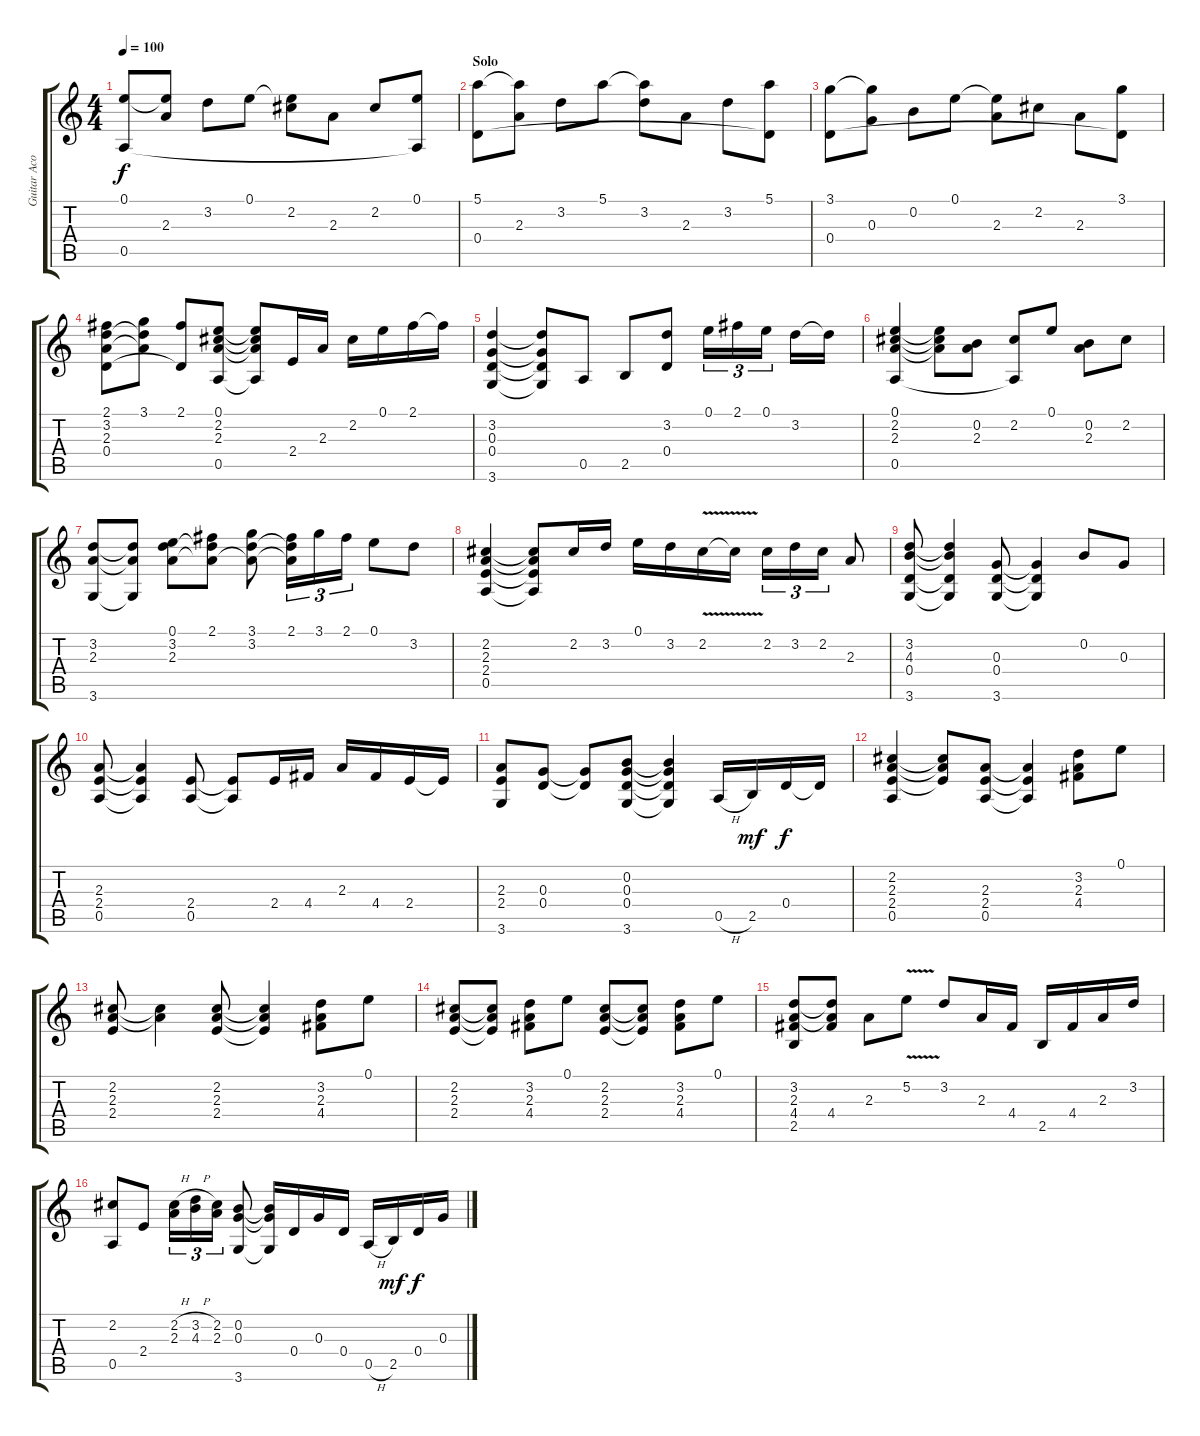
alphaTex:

\track ("Guitar Acoustic Steel (Solo)" "Guitar Aco") {instrument acousticguitarsteel}
\staff {score tabs}
\tuning (E4 B3 G3 D3 A2 E2) {hide}
\ts (4 4)
\tempo 100
\clef g2
\ks c
(0.1 0.5).8{dy f} (0.1{t} 2.3).8 3.2.8 0.1.8 (0.1{t} 2.2).8 2.3.8 2.2.8 (0.1 0.5{t}).8 |
\section ("" "Solo")
(5.1 0.4).8{volume 15} (5.1{t} 2.3).8 3.2.8 5.1.8 (5.1{t} 3.2).8 2.3.8 3.2.8 (5.1 0.4{t}).8 |
(3.1 0.4).8 (3.1{t} 0.3).8 0.2.8 0.1.8 (0.1{t} 2.3).8 2.2.8 2.3.8 (3.1 0.4{t}).8 |
(2.1 3.2 2.3 0.4).8 (3.1 3.2{t} 2.3{t}).8 (2.1 0.4{t}).8 (0.1 2.2 2.3 0.5).8 (0.1{t} 2.2{t} 2.3{t} 0.5{t}).8 2.4.16 2.3.16 2.2.16 0.1.16 2.1.16 2.1{t}.16 |
(3.2 0.3 0.4 3.6).4 (3.2{t} 0.3{t} 0.4{t} 3.6{t}).8 0.5.8 2.5.8 (3.2 0.4).8 0.1.16{tu (3 2)} 2.1.16{tu (3 2)} 0.1.16{tu (3 2)} 3.2.16 3.2{t}.16 |
(0.1 2.2 2.3 0.5).4 (0.1{t} 2.2{t} 2.3{t}).8 (0.2 2.3).8 (2.2 0.5{t}).8 0.1.8 (0.2 2.3).8 2.2.8 |
(3.2 2.3 3.6).8 (3.2{t} 2.3{t} 3.6{t}).8 (0.1 3.2 2.3).8 (2.1 3.2{t} 2.3{t}).8 (3.1 3.2 2.3{t}).8 (2.1 3.2{t} 2.3{t}).16{tu (3 2)} 3.1.16{tu (3 2)} 2.1.16{tu (3 2)} 0.1.8 3.2.8 |
(2.2 2.3 2.4 0.5).4 (2.2{t} 2.3{t} 2.4{t} 0.5{t}).8 2.2.16 3.2.16 0.1.16 3.2.16 2.2{v}.16 2.2{t}.16 2.2.16{tu (3 2)} 3.2.16{tu (3 2)} 2.2.16{tu (3 2)} 2.3.8 |
(3.2 4.3 0.4 3.6).8 (3.2{t} 4.3{t} 0.4{t} 3.6{t}).4 (0.3 0.4 3.6).8 (0.3{t} 0.4{t} 3.6{t}).4 0.2.8 0.3.8 |
(2.3 2.4 0.5).8 (2.3{t} 2.4{t} 0.5{t}).4 (2.4 0.5).8 (2.4{t} 0.5{t}).8 2.4.16 4.4.16 2.3.16 4.4.16 2.4.16 2.4{t}.16 |
(2.3 2.4 3.6).8 (0.3 0.4).8 (0.3{t} 0.4{t}).8 (0.2 0.3 0.4 3.6).8 (0.2{t} 0.3{t} 0.4{t} 3.6{t}).4 0.5{h}.16 2.5.16{dy mf} 0.4.16{dy f} 0.4{t}.16 |
(2.2 2.3 2.4 0.5).4 (2.2{t} 2.3{t} 2.4{t}).8 (2.3 2.4 0.5).8 (2.3{t} 2.4{t} 0.5{t}).4 (3.2 2.3 4.4).8 0.1.8 |
(2.2 2.3 2.4).8 (2.2{t} 2.3{t}).4 (2.2 2.3 2.4).8 (2.2{t} 2.3{t} 2.4{t}).4 (3.2 2.3 4.4).8 0.1.8 |
(2.2 2.3 2.4).8 (2.2{t} 2.3{t} 2.4{t}).8 (3.2 2.3 4.4).8 0.1.8 (2.2 2.3 2.4).8 (2.2{t} 2.3{t} 2.4{t}).8 (3.2 2.3 4.4).8 0.1.8 |
(3.2 2.3 4.4 2.5).8 (3.2{t} 2.3{t} 4.4).8 2.3.8 5.2{v}.8 3.2.8 2.3.16 4.4.16 2.5.16 4.4.16 2.3.16 3.2.16 |
(2.2 0.5).8 2.4.8 (2.2{h} 2.3).16{tu (3 2)} (3.2{h} 4.3).16{tu (3 2)} (2.2 2.3).16{tu (3 2)} (0.2 0.3 3.6).8 (0.2{t} 0.3{t} 3.6{t}).16 0.4.16 0.3.16 0.4.16 0.5{h}.16 2.5.16{dy mf} 0.4.16{dy f} 0.3.16
